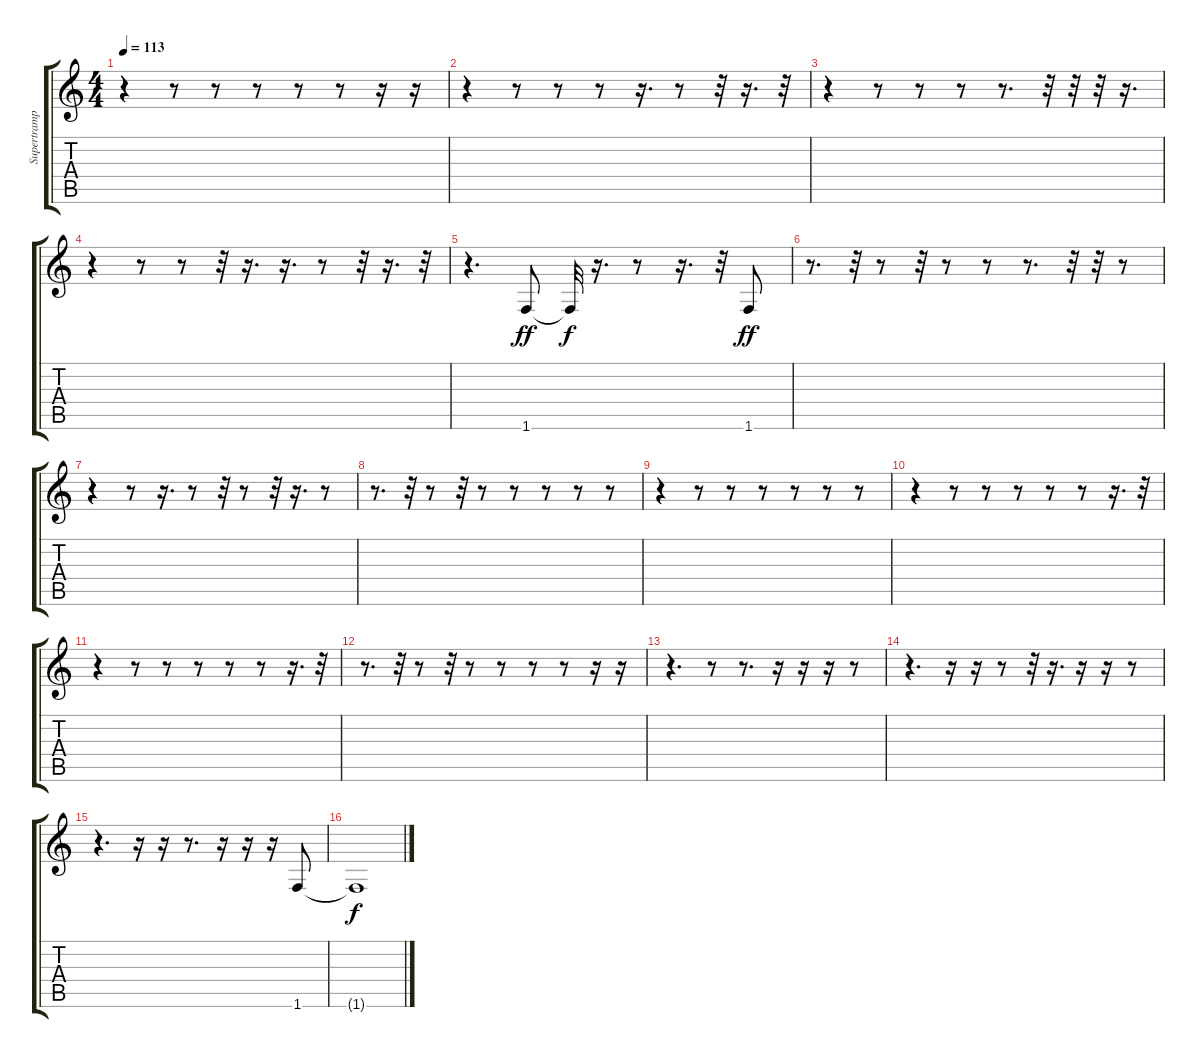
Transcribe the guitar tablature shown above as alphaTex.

\track ("Supertramp" "Supertramp") {instrument electricbassfinger}
\staff {score tabs}
\tuning (E4 B3 G3 D3 A2 E2) {hide}
\ts (4 4)
\tempo 113
\clef g2
\ks c
r.4{dy fff} r.8 r.8 r.8 r.8 r.8 r.16 r.16 |
r.4 r.8 r.8 r.8 r.16{d} r.8 r.32 r.16{d} r.32 |
r.4 r.8 r.8 r.8 r.8{d} r.32 r.32 r.32 r.16{d} |
r.4 r.8 r.8 r.32 r.16{d} r.16{d} r.8 r.32 r.16{d} r.32 |
r.4{d} 1.6.8{dy ff} 1.6{t}.32{dy f} r.16{d} r.8 r.16{d} r.32 1.6.8{dy ff} |
r.8{d} r.32 r.8 r.32 r.8 r.8 r.8{d} r.32 r.32 r.8 |
r.4 r.8 r.16{d} r.8 r.32 r.8 r.32 r.16{d} r.8 |
r.8{d} r.32 r.8 r.32 r.8 r.8 r.8 r.8 r.8 |
r.4 r.8 r.8 r.8 r.8 r.8 r.8 |
r.4 r.8 r.8 r.8 r.8 r.8 r.16{d} r.32 |
r.4 r.8 r.8 r.8 r.8 r.8 r.16{d} r.32 |
r.8{d} r.32 r.8 r.32 r.8 r.8 r.8 r.8 r.16 r.16 |
r.4{d} r.8 r.8{d} r.16 r.16 r.16 r.8 |
r.4{d} r.16 r.16 r.8 r.32 r.16{d} r.16 r.16 r.8 |
r.4{d} r.16 r.16 r.8{d} r.16 r.16 r.16 1.6.8 |
1.6{t}.1{dy f}
